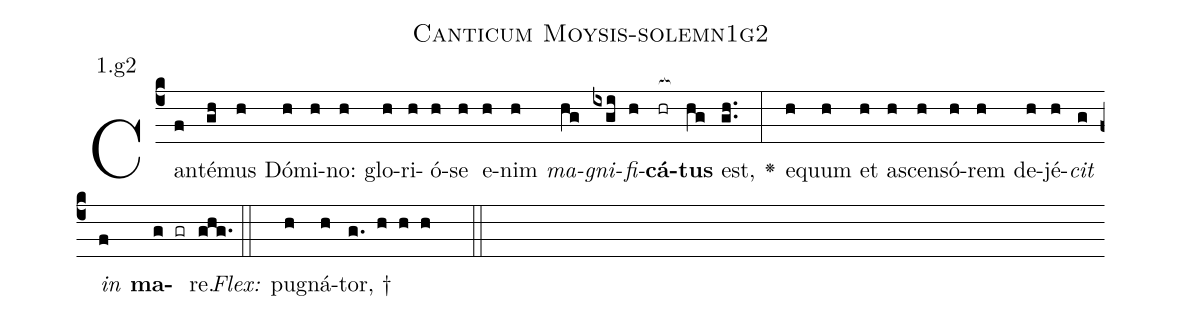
name: Canticum Moysis-solemn1g2;
annotation: 1.g2;
%%
(c4)Can(f)té(gh)mus(h) Dó(h)mi(h)no:(h) glo(h)ri(h)ó(h)se(h) e(h)nim(h) <i>ma</i>(hg)<i>gni</i>(ixgi)<i>fi</i>(h)<b>cá</b>(hr[ocb:1{])<b>tus</b>(hg[ocb:0}]) est,(gh..) <v>\greheightstar</v>(:) e(h)quum(h) et(h) a(h)scen(h)só(h)rem(h) de(h)jé(h)<i>cit</i>(g) <i>in</i>(f) <b>ma</b>(g gr)re.(ghg.) (::)
<i>Flex:</i>()  pu(h)gná(h)tor, †(g. h h h  ::)

%E(h) u(h) o(g) u(f) a(g) e.(ghg.) (::)
